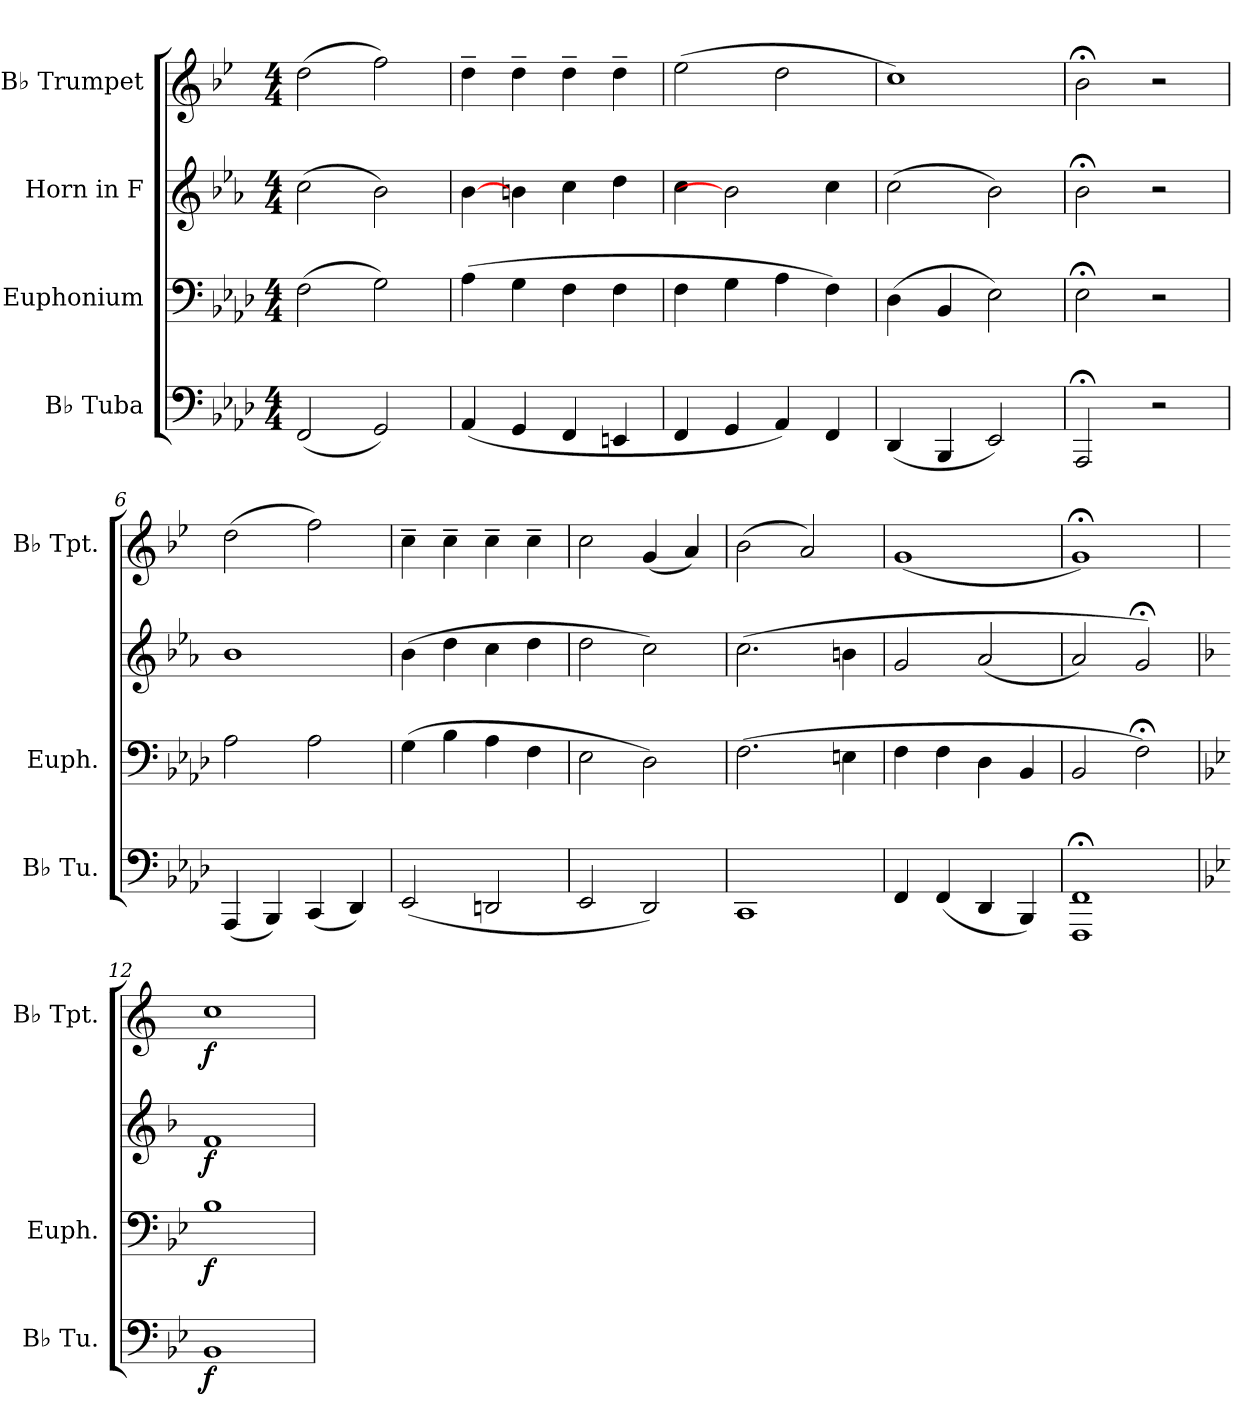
**kern	**dynam	**kern	**dynam	**kern	**dynam	**kern	**dynam
*part4	*part4	*part3	*part3	*part2	*part2	*part1	*part1
*staff4	*staff4	*staff3	*staff3	*staff2	*staff2	*staff1	*staff1
*I"B♭ Tuba	*	*I"Euphonium	*	*I"Horn in F	*	*I"B♭ Trumpet	*
*I'B♭ Tu.	*	*I'Euph.	*	*	*	*I'B♭ Tpt.	*
*clefF4	*	*clefF4	*	*clefG2	*	*clefG2	*
*	*	*	*	*ITrd4c7	*	*ITrd1c2	*
*k[b-e-a-d-]	*	*k[b-e-a-d-]	*	*k[b-e-a-d-]	*	*k[b-e-a-d-]	*
*M4/4	*	*M4/4	*	*M4/4	*	*M4/4	*
*MM80	*	*MM80	*	*MM80	*	*MM80	*
=1	=1	=1	=1	=1	=1	=1	=1
(2FF/	.	(2F\	.	(2f\	.	(2cc\	.
*	*	*	*	*	*	*MM80	*
2GG/)	.	2G\)	.	2e-\)	.	2ee-\)	.
=2	=2	=2	=2	=2	=2	=2	=2
(4AA-/	.	(4A-\	.	[4e-\	.	4cc~\	.
4GG/	.	4G\	.	4en\	.	4cc~\	.
4FF/	.	4F\	.	4f\	.	4cc~\	.
4EEn/	.	4F\	.	4g\	.	4cc~\	.
=3	=3	=3	=3	=3	=3	=3	=3
4FF/	.	4F\	.	4f\	.	(2dd-\	.
4GG/	.	4G\	.	2e-\]	.	.	.
4AA-/)	.	4A-\	.	.	.	2cc\	.
4FF/	.	4F\)	.	4f\	.	.	.
=4	=4	=4	=4	=4	=4	=4	=4
(4DD-/	.	(4D-\	.	(2f\	.	1b-)	.
4BBB-/	.	4BB-/	.	.	.	.	.
2EE-/)	.	2E-\)	.	2e-\)	.	.	.
=5	=5	=5	=5	=5	=5	=5	=5
2AAA-;</	.	2E-;<\	.	2e-;<\	.	2a-;<\	.
2r	.	2r	.	2r	.	2r	.
=6	=6	=6	=6	=6	=6	=6	=6
(4AAA-/	.	2A-\	.	1e-	.	(2cc\	.
4BBB-/)	.	.	.	.	.	.	.
(4CC/	.	2A-\	.	.	.	2ee-\)	.
4DD-/)	.	.	.	.	.	.	.
=7	=7	=7	=7	=7	=7	=7	=7
(2EE-/	.	(4G\	.	(4e-\	.	4b-~\	.
.	.	4B-\	.	4g\	.	4b-~\	.
2DDn/	.	4A-\	.	4f\	.	4b-~\	.
.	.	4F\	.	4g\	.	4b-~\	.
=8	=8	=8	=8	=8	=8	=8	=8
2EE-/	.	2E-\	.	2g\	.	2b-\	.
2DD-/)	.	2D-\)	.	2f\)	.	(4f/	.
.	.	.	.	.	.	4g/)	.
!!LO:LB:g=z
=9	=9	=9	=9	=9	=9	=9	=9
1CC	.	(2.F\	.	(2.f\	.	(2a-\	.
.	.	.	.	.	.	2g/)	.
.	.	4En\	.	4en\	.	.	.
=10	=10	=10	=10	=10	=10	=10	=10
4FF/	.	4F\	.	2c/	.	(1f	.
(4FF/	.	4F\	.	.	.	.	.
4DD-/	.	4D-\	.	(2d-/	.	.	.
4BBB-/)	.	4BB-/	.	.	.	.	.
=11	=11	=11	=11	=11	=11	=11	=11
1FFF;< 1FF;<	.	2BB-/	.	2d-/)	.	1f;<)	.
.	.	2F;<\)	.	2c;</)	.	.	.
=12	=12	=12	=12	=12	=12	=12	=12
*k[b-e-]	*	*k[b-e-]	*	*k[b-e-]	*	*k[b-e-]	*
!	!LO:DY:b	!	!LO:DY:b	!	!LO:DY:b	!	!LO:DY:b
1BB-	f	1B-	f	1B-	f	1b-	f
=	=	=	=	=	=	=	=
*-	*-	*-	*-	*-	*-	*-	*-
